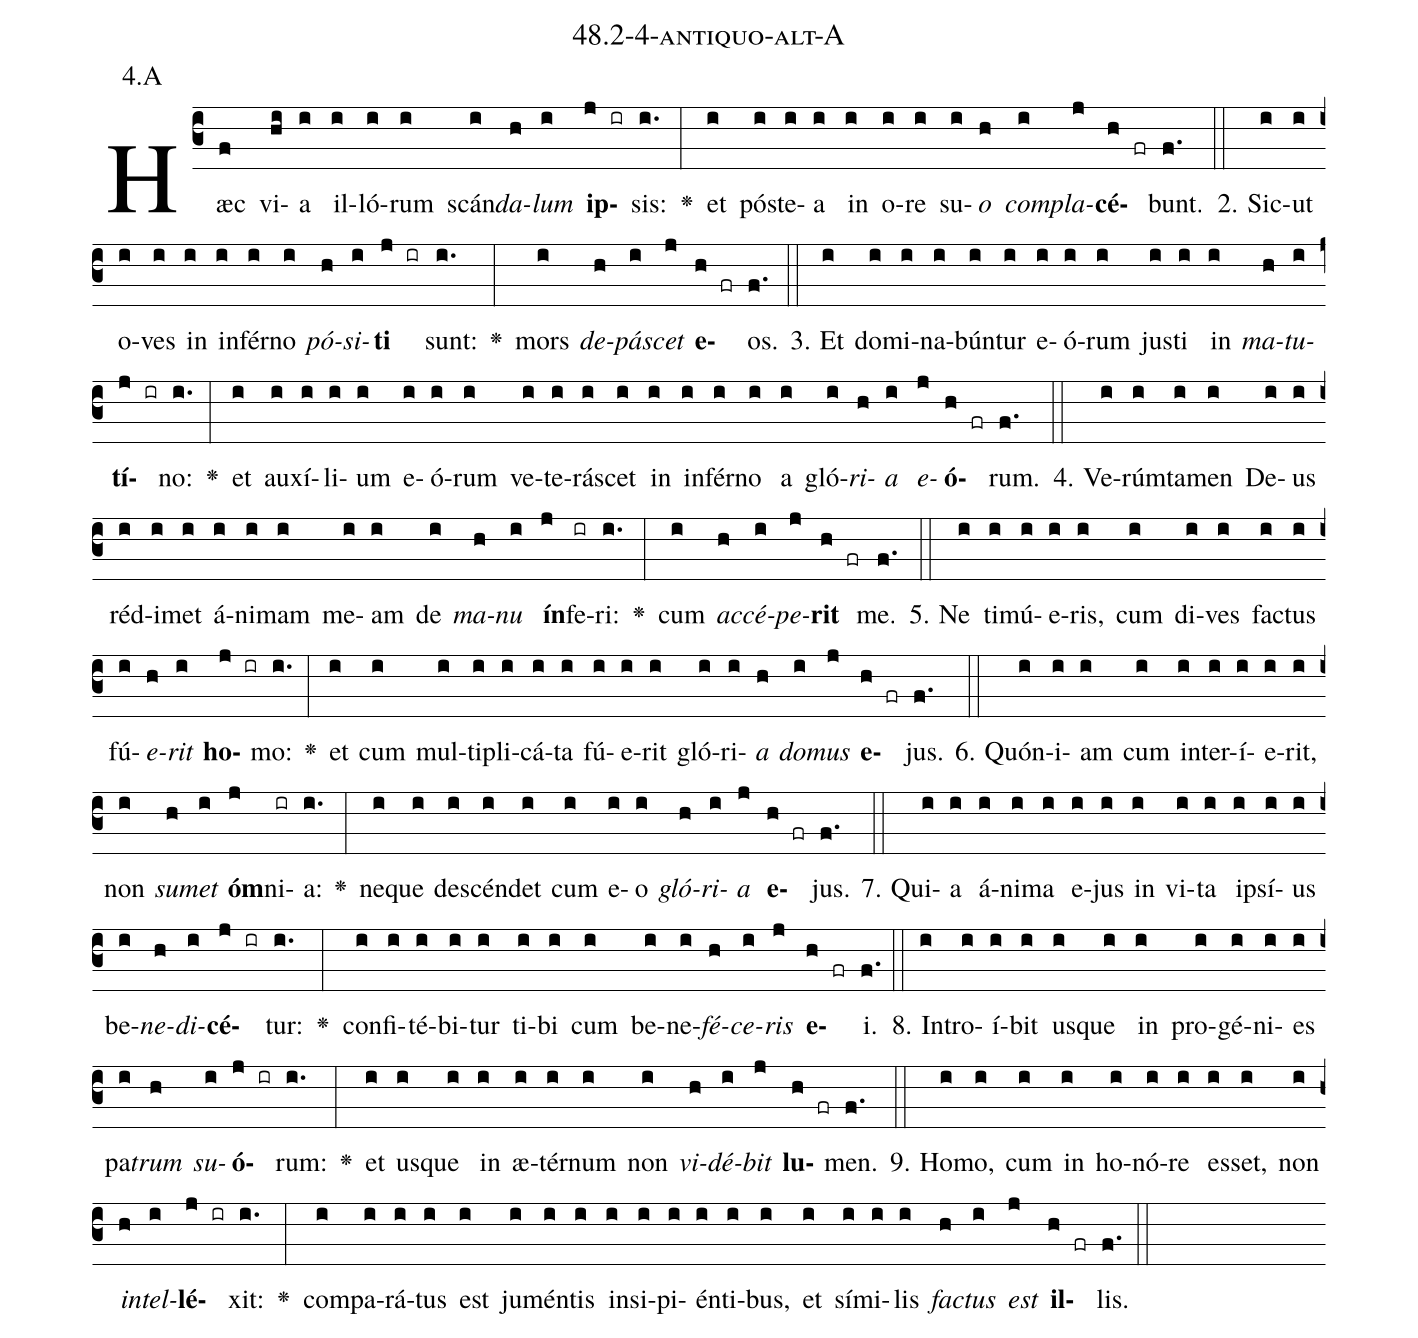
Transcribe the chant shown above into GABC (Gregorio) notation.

name: 48.2-4-antiquo-alt-A;
annotation: 4.A;
%%
(c3)Hæc(f) vi(hi)a(i) il(i)ló(i)rum(i) scán(i)<i>da</i>(h)<i>lum</i>(i) <b>ip</b>(j ir)sis:(i.) <v>\greheightstar</v>(:) et(i) póst(i)e(i)a(i) in(i) o(i)re(i) su(i)<i>o</i>(h) <i>com</i>(i)<i>pla</i>(j)<b>cé</b>(h fr)bunt.(f.) (::)
2. Sic(i)ut(i) o(i)ves(i) in(i) in(i)fér(i)no(i) <i>pó</i>(h)<i>si</i>(i)<b>ti</b>(j ir) sunt:(i.) <v>\greheightstar</v>(:) mors(i) <i>de</i>(h)<i>pá</i>(i)<i>scet</i>(j) <b>e</b>(h fr)os.(f.) (::)
3. Et(i) do(i)mi(i)na(i)bún(i)tur(i) e(i)ó(i)rum(i) jus(i)ti(i) in(i) <i>ma</i>(h)<i>tu</i>(i)<b>tí</b>(j ir)no:(i.) <v>\greheightstar</v>(:) et(i) au(i)xí(i)li(i)um(i) e(i)ó(i)rum(i) ve(i)te(i)rá(i)scet(i) in(i) in(i)fér(i)no(i) a(i) gló(i)<i>ri</i>(h)<i>a</i>(i) <i>e</i>(j)<b>ó</b>(h fr)rum.(f.) (::)
4. Ve(i)rúm(i)ta(i)men(i) De(i)us(i) réd(i)i(i)met(i) á(i)ni(i)mam(i) me(i)am(i) de(i) <i>ma</i>(h)<i>nu</i>(i) <b>ín</b>(j)fe(ir)ri:(i.) <v>\greheightstar</v>(:) cum(i) <i>ac</i>(h)<i>cé</i>(i)<i>pe</i>(j)<b>rit</b>(h fr) me.(f.) (::)
5. Ne(i) ti(i)mú(i)e(i)ris,(i) cum(i) di(i)ves(i) fac(i)tus(i) fú(i)<i>e</i>(h)<i>rit</i>(i) <b>ho</b>(j ir)mo:(i.) <v>\greheightstar</v>(:) et(i) cum(i) mul(i)ti(i)pli(i)cá(i)ta(i) fú(i)e(i)rit(i) gló(i)ri(i)<i>a</i>(h) <i>do</i>(i)<i>mus</i>(j) <b>e</b>(h fr)jus.(f.) (::)
6. Quón(i)i(i)am(i) cum(i) in(i)ter(i)í(i)e(i)rit,(i) non(i) <i>su</i>(h)<i>met</i>(i) <b>óm</b>(j)ni(ir)a:(i.) <v>\greheightstar</v>(:) ne(i)que(i) de(i)scén(i)det(i) cum(i) e(i)o(i) <i>gló</i>(h)<i>ri</i>(i)<i>a</i>(j) <b>e</b>(h fr)jus.(f.) (::)
7. Qui(i)a(i) á(i)ni(i)ma(i) e(i)jus(i) in(i) vi(i)ta(i) ip(i)sí(i)us(i) be(i)<i>ne</i>(h)<i>di</i>(i)<b>cé</b>(j ir)tur:(i.) <v>\greheightstar</v>(:) con(i)fi(i)té(i)bi(i)tur(i) ti(i)bi(i) cum(i) be(i)ne(i)<i>fé</i>(h)<i>ce</i>(i)<i>ris</i>(j) <b>e</b>(h fr)i.(f.) (::)
8. In(i)tro(i)í(i)bit(i) us(i)que(i) in(i) pro(i)gé(i)ni(i)es(i) pa(i)<i>trum</i>(h) <i>su</i>(i)<b>ó</b>(j ir)rum:(i.) <v>\greheightstar</v>(:) et(i) us(i)que(i) in(i) æ(i)tér(i)num(i) non(i) <i>vi</i>(h)<i>dé</i>(i)<i>bit</i>(j) <b>lu</b>(h fr)men.(f.) (::)
9. Ho(i)mo,(i) cum(i) in(i) ho(i)nó(i)re(i) es(i)set,(i) non(i) <i>in</i>(h)<i>tel</i>(i)<b>lé</b>(j ir)xit:(i.) <v>\greheightstar</v>(:) com(i)pa(i)rá(i)tus(i) est(i) ju(i)mén(i)tis(i) in(i)si(i)pi(i)én(i)ti(i)bus,(i) et(i) sí(i)mi(i)lis(i) <i>fac</i>(h)<i>tus</i>(i) <i>est</i>(j) <b>il</b>(h fr)lis.(f.) (::)
